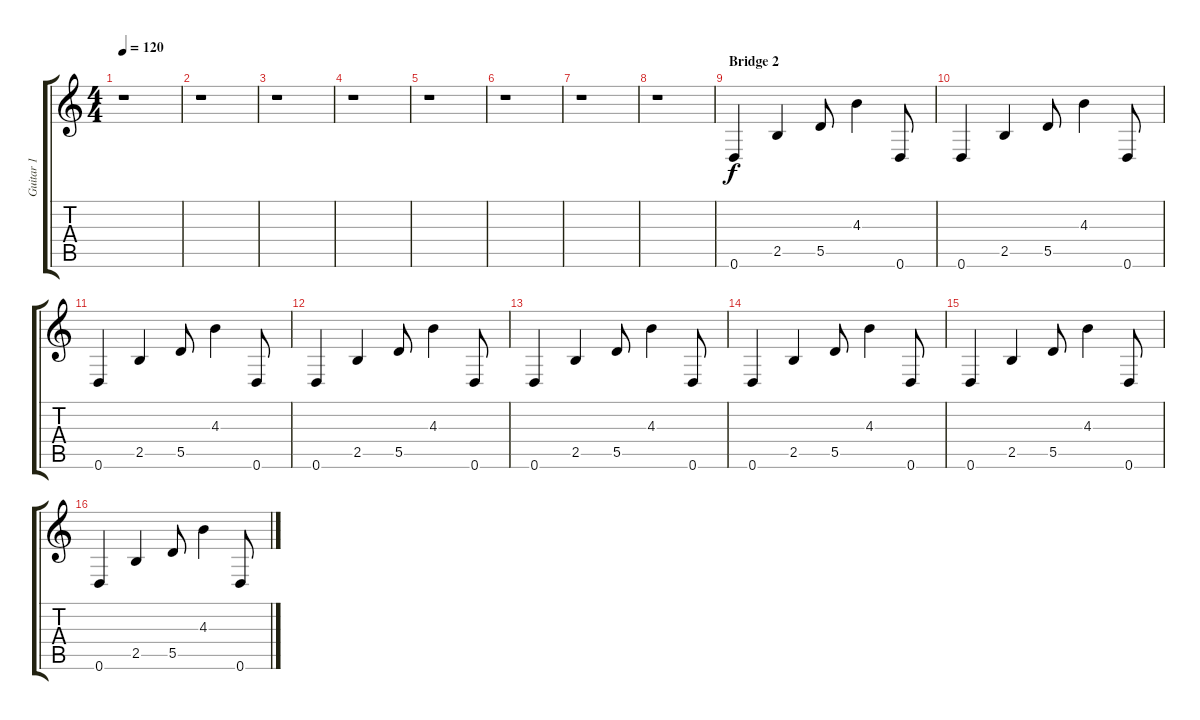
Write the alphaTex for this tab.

\track ("Guitar 1" "Guitar 1") {instrument electricguitarclean}
\staff {score tabs}
\tuning (E4 B3 G3 D3 A2 D2) {hide}
\ts (4 4)
\tempo 120
\clef g2
\ks c
r.1{dy f} |
r.1 |
r.1 |
r.1 |
r.1 |
r.1 |
r.1 |
r.1 |
\section ("" "Bridge 2")
0.6.4{instrument electricguitarclean} 2.5.4 5.5.8 4.3.4 0.6.8 |
0.6.4{instrument electricguitarclean} 2.5.4 5.5.8 4.3.4 0.6.8 |
0.6.4{instrument electricguitarclean} 2.5.4 5.5.8 4.3.4 0.6.8 |
0.6.4{instrument electricguitarclean} 2.5.4 5.5.8 4.3.4 0.6.8 |
0.6.4{instrument electricguitarclean} 2.5.4 5.5.8 4.3.4 0.6.8 |
0.6.4{instrument electricguitarclean} 2.5.4 5.5.8 4.3.4 0.6.8 |
0.6.4{instrument electricguitarclean} 2.5.4 5.5.8 4.3.4 0.6.8 |
0.6.4{instrument electricguitarclean} 2.5.4 5.5.8 4.3.4 0.6.8
